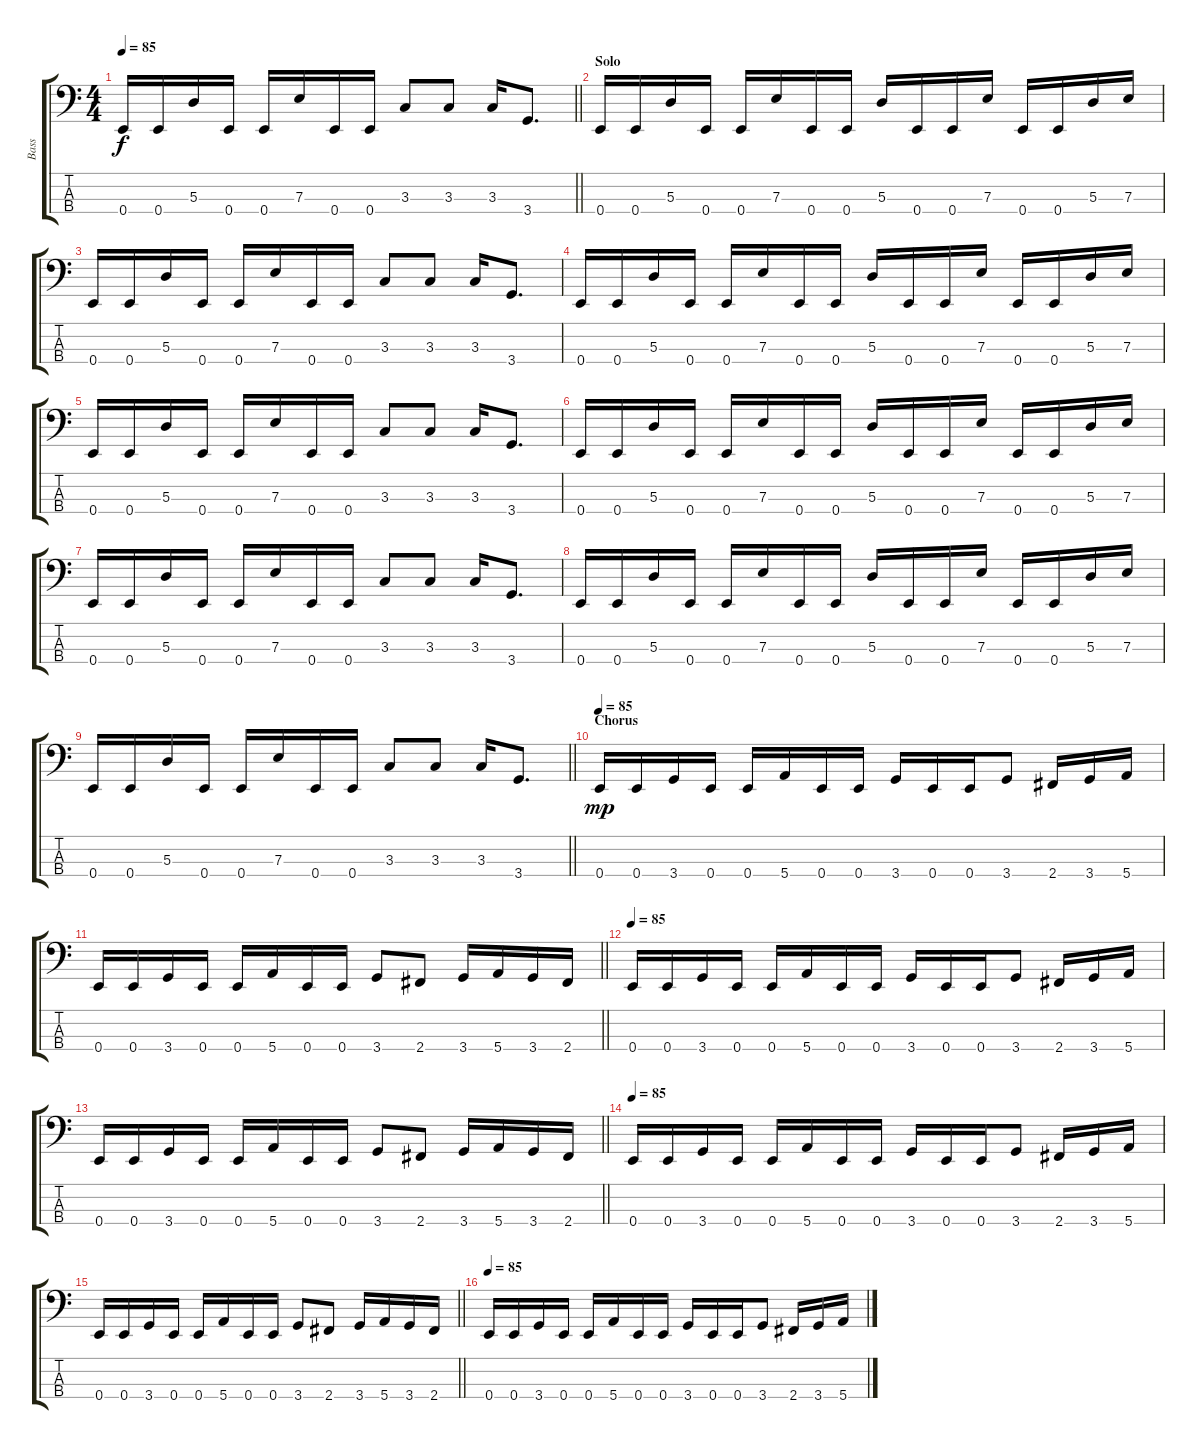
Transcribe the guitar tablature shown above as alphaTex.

\track ("Bass" "Bass") {instrument electricbasspick}
\staff {score tabs}
\tuning (G2 D2 A1 E1) {hide}
\ts (4 4)
\tempo 85
\clef f4
\barLineRight lightlight
\ks aminor
0.4.16{dy f} 0.4.16 5.3.16 0.4.16 0.4.16 7.3.16 0.4.16 0.4.16 3.3.8 3.3.8 3.3.16 3.4.8{d} |
\section ("" "Solo")
0.4.16 0.4.16 5.3.16 0.4.16 0.4.16 7.3.16 0.4.16 0.4.16 5.3.16 0.4.16 0.4.16 7.3.16 0.4.16 0.4.16 5.3.16 7.3.16 |
0.4.16 0.4.16 5.3.16 0.4.16 0.4.16 7.3.16 0.4.16 0.4.16 3.3.8 3.3.8 3.3.16 3.4.8{d} |
0.4.16 0.4.16 5.3.16 0.4.16 0.4.16 7.3.16 0.4.16 0.4.16 5.3.16 0.4.16 0.4.16 7.3.16 0.4.16 0.4.16 5.3.16 7.3.16 |
0.4.16 0.4.16 5.3.16 0.4.16 0.4.16 7.3.16 0.4.16 0.4.16 3.3.8 3.3.8 3.3.16 3.4.8{d} |
0.4.16 0.4.16 5.3.16 0.4.16 0.4.16 7.3.16 0.4.16 0.4.16 5.3.16 0.4.16 0.4.16 7.3.16 0.4.16 0.4.16 5.3.16 7.3.16 |
0.4.16 0.4.16 5.3.16 0.4.16 0.4.16 7.3.16 0.4.16 0.4.16 3.3.8 3.3.8 3.3.16 3.4.8{d} |
0.4.16 0.4.16 5.3.16 0.4.16 0.4.16 7.3.16 0.4.16 0.4.16 5.3.16 0.4.16 0.4.16 7.3.16 0.4.16 0.4.16 5.3.16 7.3.16 |
\barLineRight lightlight
0.4.16 0.4.16 5.3.16 0.4.16 0.4.16 7.3.16 0.4.16 0.4.16 3.3.8 3.3.8 3.3.16 3.4.8{d} |
\section ("" "Chorus")
\tempo 85
0.4.16{dy mp volume 12} 0.4.16 3.4.16 0.4.16 0.4.16 5.4.16 0.4.16 0.4.16 3.4.16 0.4.16 0.4.16 3.4.8 2.4.16 3.4.16 5.4.16 |
\barLineRight lightlight
0.4.16 0.4.16 3.4.16 0.4.16 0.4.16 5.4.16 0.4.16 0.4.16 3.4.8 2.4.8 3.4.16 5.4.16 3.4.16 2.4.16 |
\tempo 85
0.4.16 0.4.16 3.4.16 0.4.16 0.4.16 5.4.16 0.4.16 0.4.16 3.4.16 0.4.16 0.4.16 3.4.8 2.4.16 3.4.16 5.4.16 |
\barLineRight lightlight
0.4.16 0.4.16 3.4.16 0.4.16 0.4.16 5.4.16 0.4.16 0.4.16 3.4.8 2.4.8 3.4.16 5.4.16 3.4.16 2.4.16 |
\tempo 85
0.4.16 0.4.16 3.4.16 0.4.16 0.4.16 5.4.16 0.4.16 0.4.16 3.4.16 0.4.16 0.4.16 3.4.8 2.4.16 3.4.16 5.4.16 |
\barLineRight lightlight
0.4.16 0.4.16 3.4.16 0.4.16 0.4.16 5.4.16 0.4.16 0.4.16 3.4.8 2.4.8 3.4.16 5.4.16 3.4.16 2.4.16 |
\tempo 85
0.4.16 0.4.16 3.4.16 0.4.16 0.4.16 5.4.16 0.4.16 0.4.16 3.4.16 0.4.16 0.4.16 3.4.8 2.4.16 3.4.16 5.4.16
